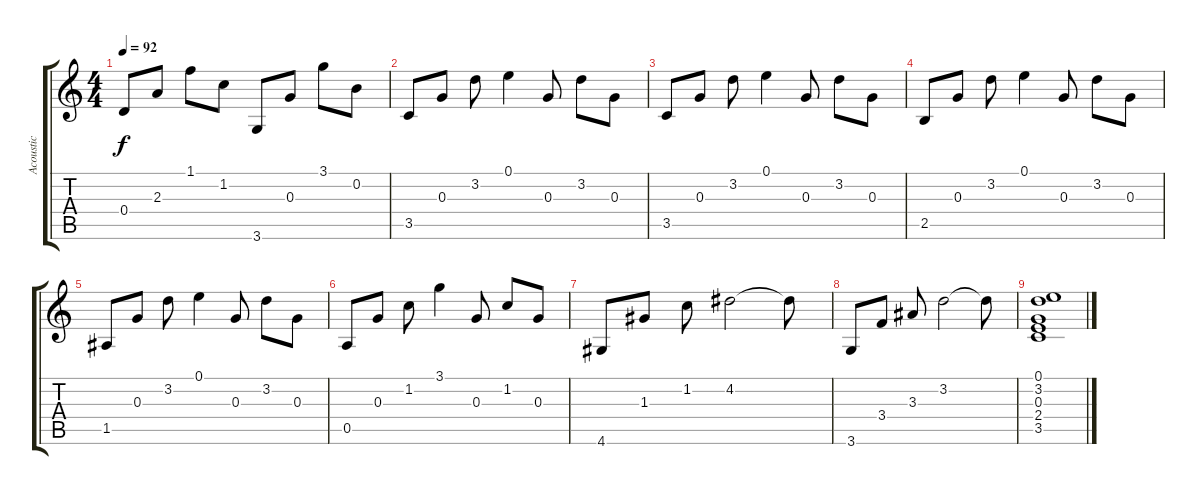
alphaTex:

\track ("Acoustic" "Acoustic") {instrument acousticguitarsteel}
\staff {score tabs}
\tuning (E4 B3 G3 D3 A2 E2) {hide}
\ts (4 4)
\tempo 92
\clef g2
\ks c
0.4.8{dy f} 2.3.8 1.1.8 1.2.8 3.6.8 0.3.8 3.1.8 0.2.8 |
3.5.8 0.3.8 3.2.8 0.1.4 0.3.8 3.2.8 0.3.8 |
3.5.8 0.3.8 3.2.8 0.1.4 0.3.8 3.2.8 0.3.8 |
2.5.8 0.3.8 3.2.8 0.1.4 0.3.8 3.2.8 0.3.8 |
1.5.8 0.3.8 3.2.8 0.1.4 0.3.8 3.2.8 0.3.8 |
0.5.8 0.3.8 1.2.8 3.1.4 0.3.8 1.2.8 0.3.8 |
4.6.8 1.3.8 1.2.8 4.2.2 4.2{t}.8 |
3.6.8 3.4.8 3.3.8 3.2.2 3.2{t}.8 |
(0.1 3.2 0.3 2.4 3.5).1
